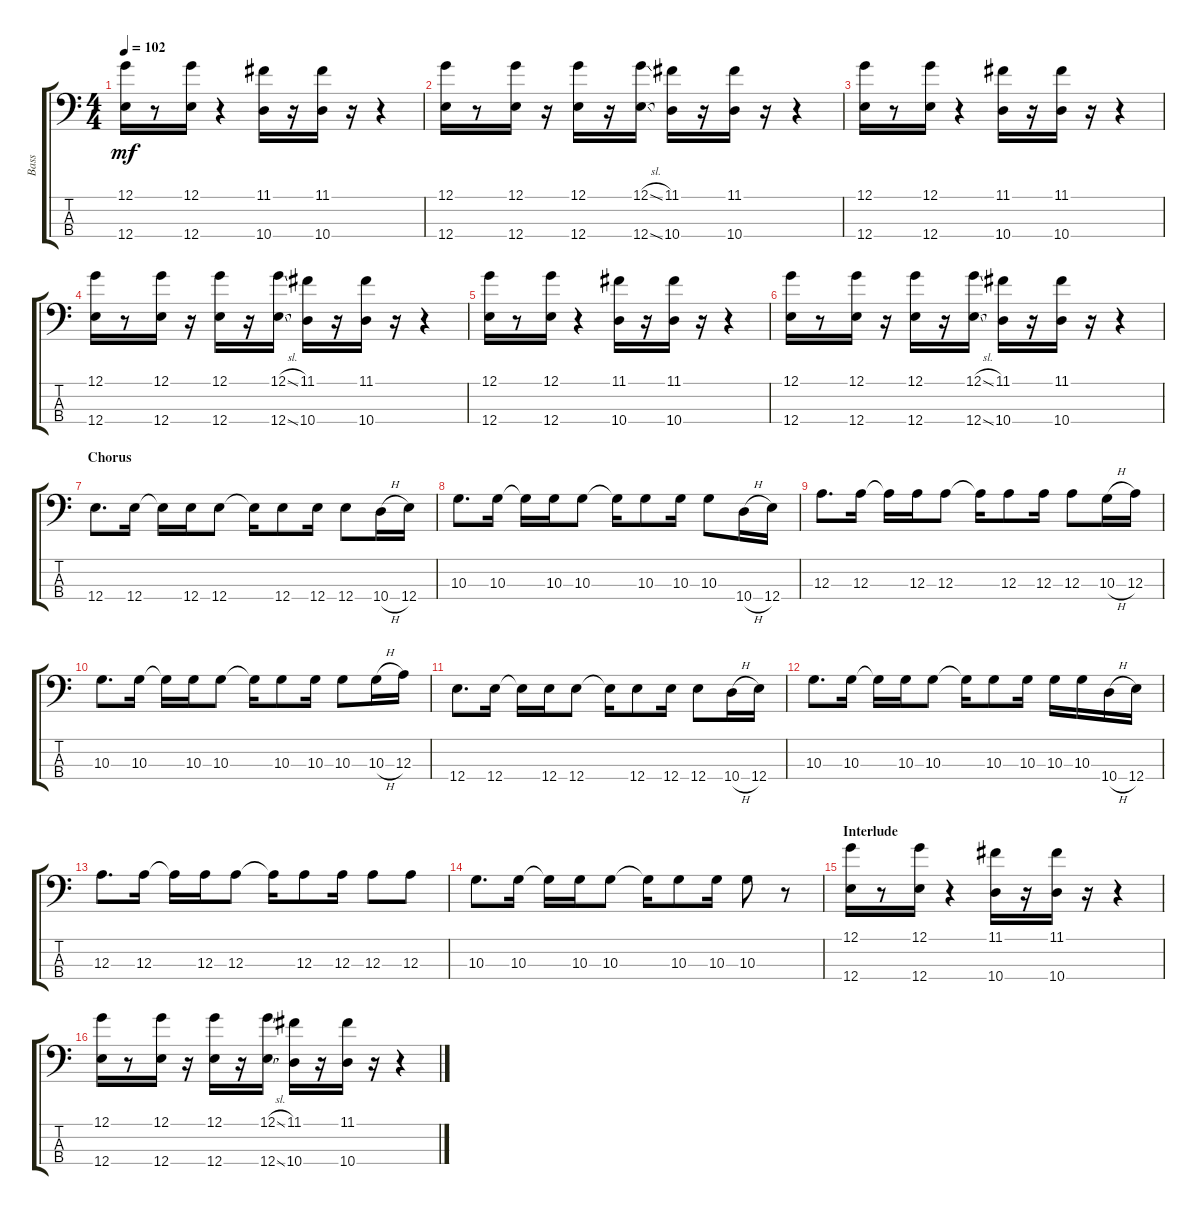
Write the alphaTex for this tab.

\track ("Bass" "Bass") {instrument electricbassfinger}
\staff {score tabs}
\tuning (G2 D2 A1 E1) {hide}
\ts (4 4)
\tempo 102
\clef f4
\ks c
(12.1 12.4).16{dy mf} r.8 (12.1 12.4).16 r.4 (11.1 10.4).16 r.16 (11.1 10.4).16 r.16 r.4 |
(12.1 12.4).16 r.8 (12.1 12.4).16 r.16 (12.1 12.4).16 r.16 (12.1{sl} 12.4{sl}).16 (11.1 10.4).16 r.16 (11.1 10.4).16 r.16 r.4 |
(12.1 12.4).16 r.8 (12.1 12.4).16 r.4 (11.1 10.4).16 r.16 (11.1 10.4).16 r.16 r.4 |
(12.1 12.4).16 r.8 (12.1 12.4).16 r.16 (12.1 12.4).16 r.16 (12.1{sl} 12.4{sl}).16 (11.1 10.4).16 r.16 (11.1 10.4).16 r.16 r.4 |
(12.1 12.4).16 r.8 (12.1 12.4).16 r.4 (11.1 10.4).16 r.16 (11.1 10.4).16 r.16 r.4 |
(12.1 12.4).16 r.8 (12.1 12.4).16 r.16 (12.1 12.4).16 r.16 (12.1{sl} 12.4{sl}).16 (11.1 10.4).16 r.16 (11.1 10.4).16 r.16 r.4 |
\section ("" "Chorus")
12.4.8{d} 12.4.16 12.4{t}.16 12.4.16 12.4.8 12.4{t}.16 12.4.8 12.4.16 12.4.8 10.4{h}.16 12.4.16 |
10.3.8{d} 10.3.16 10.3{t}.16 10.3.16 10.3.8 10.3{t}.16 10.3.8 10.3.16 10.3.8 10.4{h}.16 12.4.16 |
12.3.8{d} 12.3.16 12.3{t}.16 12.3.16 12.3.8 12.3{t}.16 12.3.8 12.3.16 12.3.8 10.3{h}.16 12.3.16 |
10.3.8{d} 10.3.16 10.3{t}.16 10.3.16 10.3.8 10.3{t}.16 10.3.8 10.3.16 10.3.8 10.3{h}.16 12.3.16 |
12.4.8{d} 12.4.16 12.4{t}.16 12.4.16 12.4.8 12.4{t}.16 12.4.8 12.4.16 12.4.8 10.4{h}.16 12.4.16 |
10.3.8{d} 10.3.16 10.3{t}.16 10.3.16 10.3.8 10.3{t}.16 10.3.8 10.3.16 10.3.16 10.3.16 10.4{h}.16 12.4.16 |
12.3.8{d} 12.3.16 12.3{t}.16 12.3.16 12.3.8 12.3{t}.16 12.3.8 12.3.16 12.3.8 12.3.8 |
10.3.8{d} 10.3.16 10.3{t}.16 10.3.16 10.3.8 10.3{t}.16 10.3.8 10.3.16 10.3.8 r.8 |
\section ("" "Interlude")
(12.1 12.4).16 r.8 (12.1 12.4).16 r.4 (11.1 10.4).16 r.16 (11.1 10.4).16 r.16 r.4 |
(12.1 12.4).16 r.8 (12.1 12.4).16 r.16 (12.1 12.4).16 r.16 (12.1{sl} 12.4{sl}).16 (11.1 10.4).16 r.16 (11.1 10.4).16 r.16 r.4
